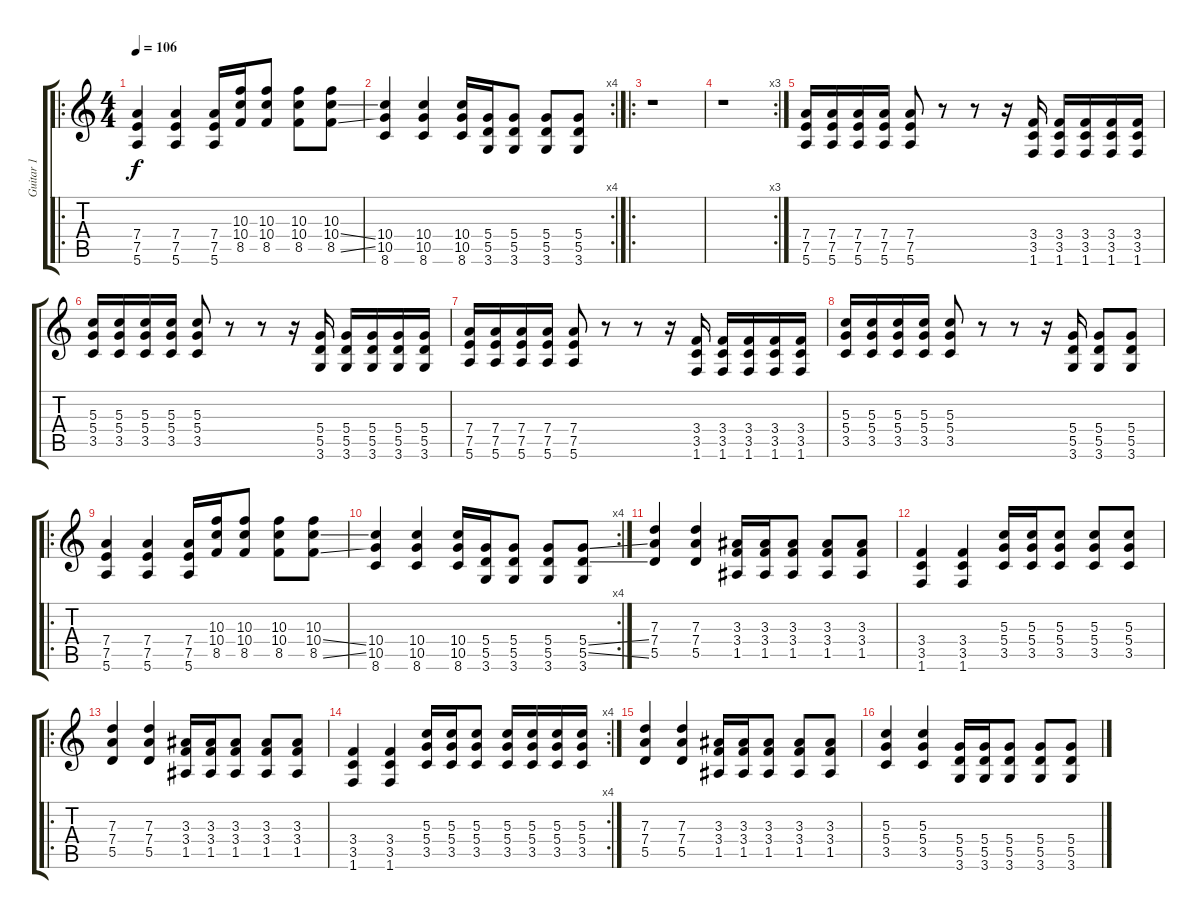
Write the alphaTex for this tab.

\track ("Guitar 1" "Guitar 1") {instrument overdrivenguitar}
\staff {score tabs}
\tuning (E4 B3 G3 D3 A2 E2) {hide}
\ro
\ts (4 4)
\tempo 106
\clef g2
\ks c
(7.4 7.5 5.6).4{dy f} (7.4 7.5 5.6).4 (7.4 7.5 5.6).16 (10.3 10.4 8.5).16 (10.3 10.4 8.5).8 (10.3 10.4 8.5).8 (10.3 10.4{ss} 8.5{ss}).8 |
\rc 4
(10.4 10.5 8.6).4 (10.4 10.5 8.6).4 (10.4 10.5 8.6).16 (5.4 5.5 3.6).16 (5.4 5.5 3.6).8 (5.4 5.5 3.6).8 (5.4 5.5 3.6).8 |
\ro
r.1 |
\rc 3
r.1 |
(7.4 7.5 5.6).16 (7.4 7.5 5.6).16 (7.4 7.5 5.6).16 (7.4 7.5 5.6).16 (7.4 7.5 5.6).8 r.8 r.8 r.16 (3.4 3.5 1.6).16 (3.4 3.5 1.6).16 (3.4 3.5 1.6).16 (3.4 3.5 1.6).16 (3.4 3.5 1.6).16 |
(5.3 5.4 3.5).16 (5.3 5.4 3.5).16 (5.3 5.4 3.5).16 (5.3 5.4 3.5).16 (5.3 5.4 3.5).8 r.8 r.8 r.16 (5.4 5.5 3.6).16 (5.4 5.5 3.6).16 (5.4 5.5 3.6).16 (5.4 5.5 3.6).16 (5.4 5.5 3.6).16 |
(7.4 7.5 5.6).16 (7.4 7.5 5.6).16 (7.4 7.5 5.6).16 (7.4 7.5 5.6).16 (7.4 7.5 5.6).8 r.8 r.8 r.16 (3.4 3.5 1.6).16 (3.4 3.5 1.6).16 (3.4 3.5 1.6).16 (3.4 3.5 1.6).16 (3.4 3.5 1.6).16 |
(5.3 5.4 3.5).16 (5.3 5.4 3.5).16 (5.3 5.4 3.5).16 (5.3 5.4 3.5).16 (5.3 5.4 3.5).8 r.8 r.8 r.16 (5.4 5.5 3.6).16 (5.4 5.5 3.6).8 (5.4 5.5 3.6).8 |
\ro
(7.4 7.5 5.6).4 (7.4 7.5 5.6).4 (7.4 7.5 5.6).16 (10.3 10.4 8.5).16 (10.3 10.4 8.5).8 (10.3 10.4 8.5).8 (10.3 10.4{ss} 8.5{ss}).8 |
\rc 4
(10.4 10.5 8.6).4 (10.4 10.5 8.6).4 (10.4 10.5 8.6).16 (5.4 5.5 3.6).16 (5.4 5.5 3.6).8 (5.4 5.5 3.6).8 (5.4{ss} 5.5{ss} 3.6).8 |
(7.3 7.4 5.5).4 (7.3 7.4 5.5).4 (3.3 3.4 1.5).16 (3.3 3.4 1.5).16 (3.3 3.4 1.5).8 (3.3 3.4 1.5).8 (3.3 3.4 1.5).8 |
(3.4 3.5 1.6).4 (3.4 3.5 1.6).4 (5.3 5.4 3.5).16 (5.3 5.4 3.5).16 (5.3 5.4 3.5).8 (5.3 5.4 3.5).8 (5.3 5.4 3.5).8 |
\ro
(7.3 7.4 5.5).4 (7.3 7.4 5.5).4 (3.3 3.4 1.5).16 (3.3 3.4 1.5).16 (3.3 3.4 1.5).8 (3.3 3.4 1.5).8 (3.3 3.4 1.5).8 |
\rc 4
(3.4 3.5 1.6).4 (3.4 3.5 1.6).4 (5.3 5.4 3.5).16 (5.3 5.4 3.5).16 (5.3 5.4 3.5).8 (5.3 5.4 3.5).16 (5.3 5.4 3.5).16 (5.3 5.4 3.5).16 (5.3 5.4 3.5).16 |
(7.3 7.4 5.5).4 (7.3 7.4 5.5).4 (3.3 3.4 1.5).16 (3.3 3.4 1.5).16 (3.3 3.4 1.5).8 (3.3 3.4 1.5).8 (3.3 3.4 1.5).8 |
(5.3 5.4 3.5).4 (5.3 5.4 3.5).4 (5.4 5.5 3.6).16 (5.4 5.5 3.6).16 (5.4 5.5 3.6).8 (5.4 5.5 3.6).8 (5.4 5.5 3.6).8
